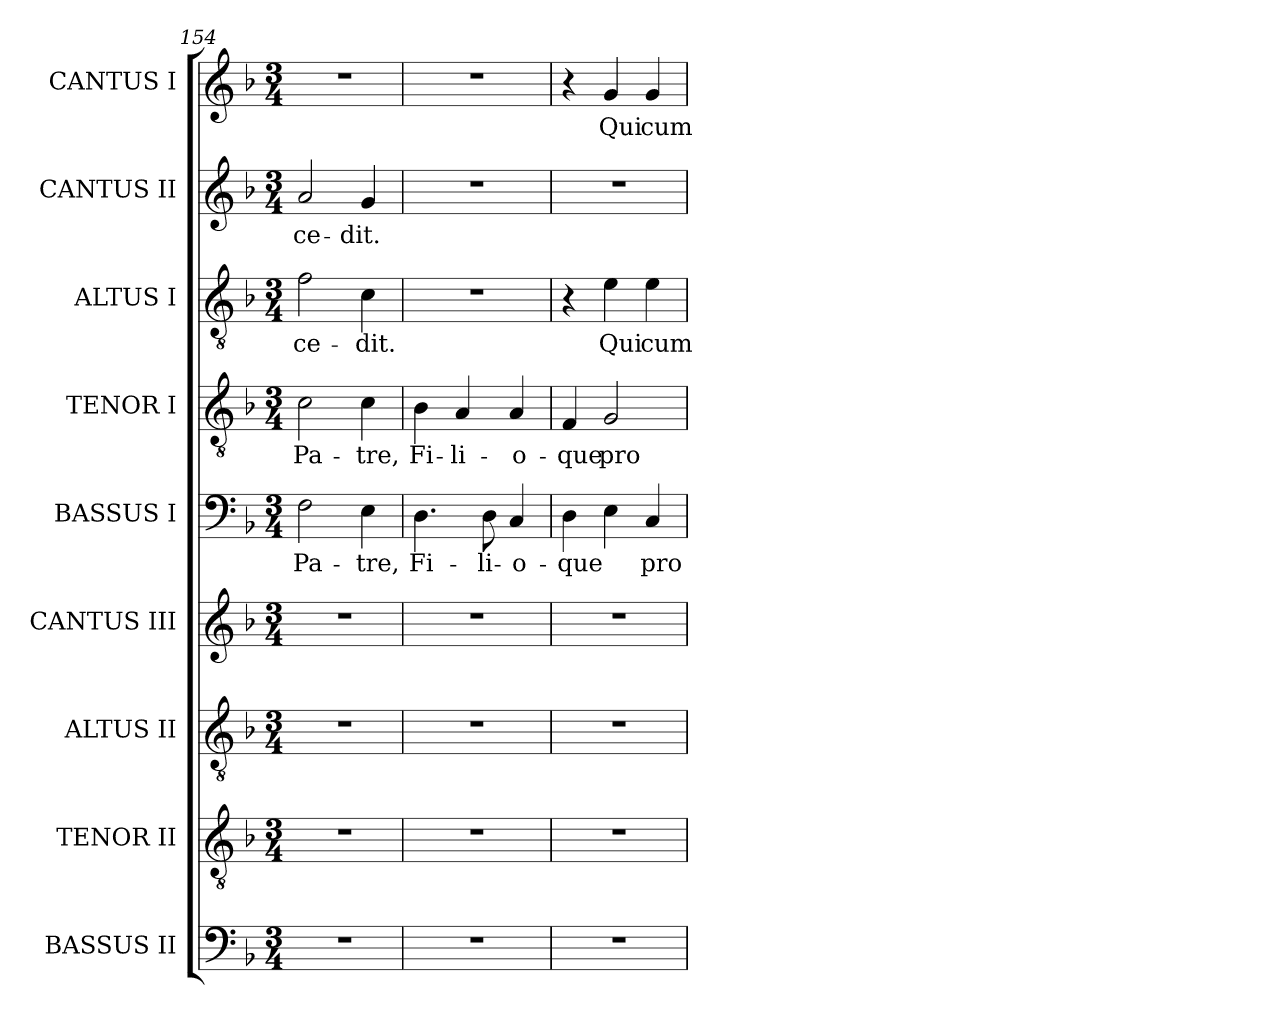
**kern	**kern	**kern	**kern	**kern	**text	**kern	**text	**kern	**text	**kern	**text	**kern	**text
*part9	*part8	*part7	*part6	*part5	*part5	*part4	*part4	*part3	*part3	*part2	*part2	*part1	*part1
*staff9	*staff8	*staff7	*staff6	*staff5	*staff5	*staff4	*staff4	*staff3	*staff3	*staff2	*staff2	*staff1	*staff1
*I"BASSUS II	*I"TENOR II	*I"ALTUS II	*I"CANTUS III	*I"BASSUS I	*	*I"TENOR I	*	*I"ALTUS I	*	*I"CANTUS II	*	*I"CANTUS I	*
*I'B. II	*I'T. II	*I'A. II	*I'C. III	*I'B. I	*	*I'T. I	*	*I'A. I	*	*I'C. II	*	*I'C. I	*
*clefF4	*clefGv2	*clefGv2	*clefG2	*clefF4	*	*clefGv2	*	*clefGv2	*	*clefG2	*	*clefG2	*
*	*ITrd7c12	*ITrd7c12	*	*	*	*ITrd7c12	*	*ITrd7c12	*	*	*	*	*
*k[b-]	*k[b-]	*k[b-]	*k[b-]	*k[b-]	*	*k[b-]	*	*k[b-]	*	*k[b-]	*	*k[b-]	*
*F:	*F:	*F:	*F:	*F:	*	*F:	*	*F:	*	*F:	*	*F:	*
*M3/4	*M3/4	*M3/4	*M3/4	*M3/4	*	*M3/4	*	*M3/4	*	*M3/4	*	*M3/4	*
=154	=154	=154	=154	=154	=154	=154	=154	=154	=154	=154	=154	=154	=154
!LO:N:vis=1	!LO:N:vis=1	!LO:N:vis=1	!LO:N:vis=1	!	!	!	!	!	!	!	!	!	!
!	!	!	!	!	!LO:LY:b:color=#000000	!	!	!	!	!	!	!	!
!	!	!	!	!	!	!	!LO:LY:b:color=#000000	!	!	!	!	!	!
!	!	!	!	!	!	!	!	!	!LO:LY:b:color=#000000	!	!	!	!
!	!	!	!	!	!	!	!	!	!	!	!LO:LY:b:color=#000000	!LO:N:vis=1	!
2.r	2.r	2.r	2.r	2Fi\	Pa-	2Ci\	Pa-	2Fi\	-ce-	2ai/	-ce-	2.r	.
!	!	!	!	!	!LO:LY:b:color=#000000	!	!	!	!	!	!	!	!
!	!	!	!	!	!	!	!LO:LY:b:color=#000000	!	!	!	!	!	!
!	!	!	!	!	!	!	!	!	!LO:LY:b:color=#000000	!	!	!	!
!	!	!	!	!	!	!	!	!	!	!	!LO:LY:b:color=#000000	!	!
.	.	.	.	4Ei\	-tre,	4Ci\	-tre,	4Ci\	-dit.	4gi/	-dit.	.	.
=155	=155	=155	=155	=155	=155	=155	=155	=155	=155	=155	=155	=155	=155
!LO:N:vis=1	!LO:N:vis=1	!LO:N:vis=1	!LO:N:vis=1	!	!	!	!	!	!	!	!	!	!
!	!	!	!	!	!LO:LY:b:color=#000000	!	!	!	!	!	!	!	!
!	!	!	!	!	!	!	!LO:LY:b:color=#000000	!LO:N:vis=1	!	!LO:N:vis=1	!	!LO:N:vis=1	!
2.r	2.r	2.r	2.r	4.Di\	Fi-	4BB-i\	Fi-	2.r	.	2.r	.	2.r	.
!	!	!	!	!	!	!	!LO:LY:b:color=#000000	!	!	!	!	!	!
.	.	.	.	.	.	4AAi/	-li-	.	.	.	.	.	.
!	!	!	!	!	!LO:LY:b:color=#000000	!	!	!	!	!	!	!	!
.	.	.	.	8Di\	-li-	.	.	.	.	.	.	.	.
!	!	!	!	!	!LO:LY:b:color=#000000	!	!	!	!	!	!	!	!
!	!	!	!	!	!	!	!LO:LY:b:color=#000000	!	!	!	!	!	!
.	.	.	.	4Ci/	-o-	4AAi/	-o-	.	.	.	.	.	.
=156	=156	=156	=156	=156	=156	=156	=156	=156	=156	=156	=156	=156	=156
!LO:N:vis=1	!LO:N:vis=1	!LO:N:vis=1	!LO:N:vis=1	!	!	!	!	!	!	!	!	!	!
!	!	!	!	!	!LO:LY:b:color=#000000	!	!	!	!	!	!	!	!
!	!	!	!	!	!	!	!LO:LY:b:color=#000000	!	!	!LO:N:vis=1	!	!	!
2.r	2.r	2.r	2.r	4Di\	-que	4FFi/	-que	4r	.	2.r	.	4r	.
!	!	!	!	!	!	!	!LO:LY:b:color=#000000	!	!	!	!	!	!
!	!	!	!	!	!	!	!	!	!LO:LY:b:color=#000000	!	!	!	!
!	!	!	!	!	!	!	!	!	!	!	!	!	!LO:LY:b:color=#000000
.	.	.	.	4Ei\	.	2GGi/	pro-	4Ei\	Qui	.	.	4gi/	Qui
!	!	!	!	!	!LO:LY:b:color=#000000	!	!	!	!	!	!	!	!
!	!	!	!	!	!	!	!	!	!LO:LY:b:color=#000000	!	!	!	!
!	!	!	!	!	!	!	!	!	!	!	!	!	!LO:LY:b:color=#000000
.	.	.	.	4Ci/	pro-	.	.	4Ei\	cum	.	.	4gi/	cum
=	=	=	=	=	=	=	=	=	=	=	=	=	=
*-	*-	*-	*-	*-	*-	*-	*-	*-	*-	*-	*-	*-	*-
